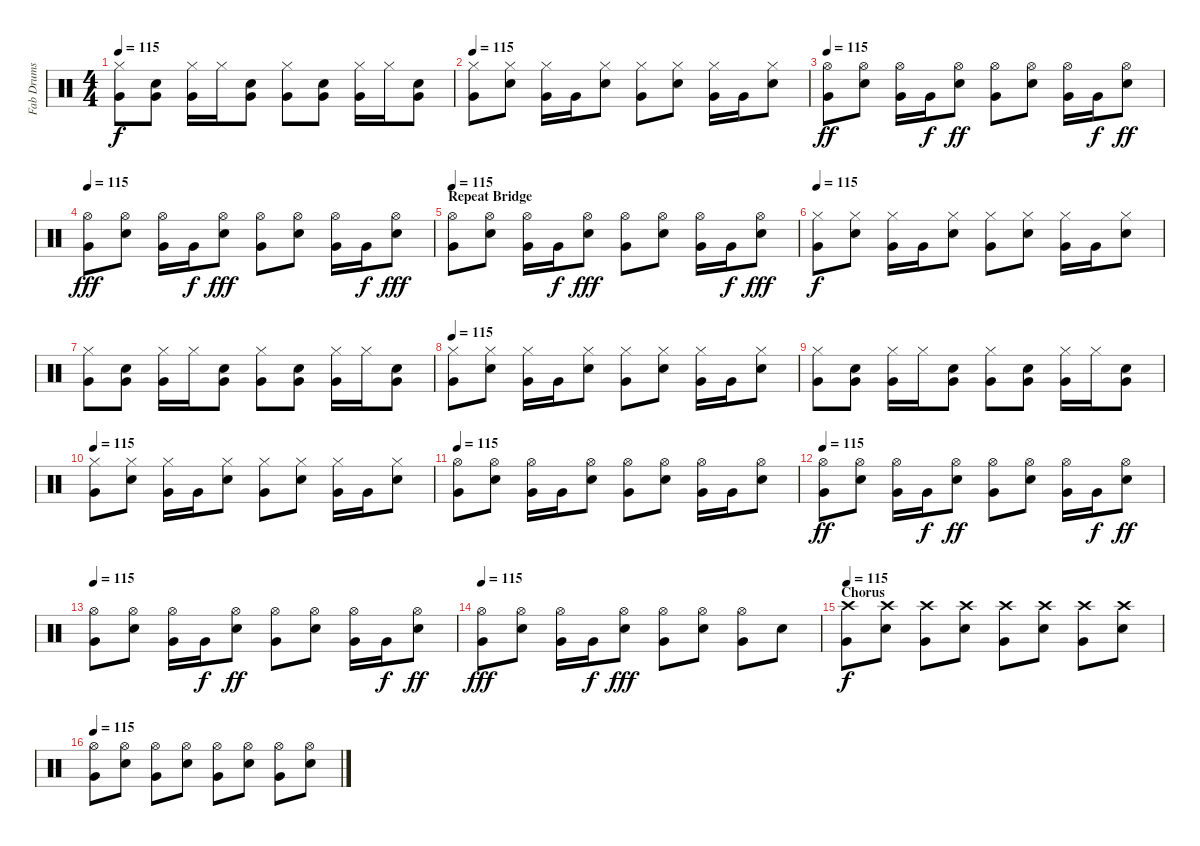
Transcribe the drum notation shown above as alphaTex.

\track ("Fab Drums" "Fab Drums") {instrument percussion}
\staff {score}
\articulation defaults
\ts (4 4)
\tempo 115
\clef neutral
\ks c
("Very Low Tom (hit)" "Hi-Hat (closed)").8{dy f} ("Very Low Tom (hit)" "Electric Snare (hit)").8 ("Very Low Tom (hit)" "Hi-Hat (closed)").16 "Hi-Hat (closed)".16 ("Very Low Tom (hit)" "Electric Snare (hit)").8 ("Very Low Tom (hit)" "Hi-Hat (closed)").8 ("Very Low Tom (hit)" "Electric Snare (hit)").8 ("Very Low Tom (hit)" "Hi-Hat (closed)").16 "Hi-Hat (closed)".16 ("Very Low Tom (hit)" "Electric Snare (hit)").8 |
\tempo 115
("Very Low Tom (hit)" "Hi-Hat (closed)").8 ("Electric Snare (hit)" "Hi-Hat (closed)").8 ("Very Low Tom (hit)" "Hi-Hat (closed)").16 "Very Low Tom (hit)".16 ("Electric Snare (hit)" "Hi-Hat (closed)").8 ("Very Low Tom (hit)" "Hi-Hat (closed)").8 ("Electric Snare (hit)" "Hi-Hat (closed)").8 ("Very Low Tom (hit)" "Hi-Hat (closed)").16 "Very Low Tom (hit)".16 ("Electric Snare (hit)" "Hi-Hat (closed)").8 |
\tempo 115
("Very Low Tom (hit)" "Hi-Hat (open)").8{dy ff} ("Electric Snare (hit)" "Hi-Hat (open)").8 ("Very Low Tom (hit)" "Hi-Hat (open)").16 "Very Low Tom (hit)".16{dy f} ("Electric Snare (hit)" "Hi-Hat (open)").8{dy ff} ("Very Low Tom (hit)" "Hi-Hat (open)").8 ("Electric Snare (hit)" "Hi-Hat (open)").8 ("Very Low Tom (hit)" "Hi-Hat (open)").16 "Very Low Tom (hit)".16{dy f} ("Electric Snare (hit)" "Hi-Hat (open)").8{dy ff} |
\tempo 115
("Very Low Tom (hit)" "Hi-Hat (open)").8{dy fff} ("Electric Snare (hit)" "Hi-Hat (open)").8 ("Very Low Tom (hit)" "Hi-Hat (open)").16 "Very Low Tom (hit)".16{dy f} ("Electric Snare (hit)" "Hi-Hat (open)").8{dy fff} ("Very Low Tom (hit)" "Hi-Hat (open)").8 ("Electric Snare (hit)" "Hi-Hat (open)").8 ("Very Low Tom (hit)" "Hi-Hat (open)").16 "Very Low Tom (hit)".16{dy f} ("Electric Snare (hit)" "Hi-Hat (open)").8{dy fff} |
\section ("" "Repeat Bridge")
\tempo 115
("Very Low Tom (hit)" "Hi-Hat (open)").8 ("Electric Snare (hit)" "Hi-Hat (open)").8 ("Very Low Tom (hit)" "Hi-Hat (open)").16 "Very Low Tom (hit)".16{dy f} ("Electric Snare (hit)" "Hi-Hat (open)").8{dy fff} ("Very Low Tom (hit)" "Hi-Hat (open)").8 ("Electric Snare (hit)" "Hi-Hat (open)").8 ("Very Low Tom (hit)" "Hi-Hat (open)").16 "Very Low Tom (hit)".16{dy f} ("Electric Snare (hit)" "Hi-Hat (open)").8{dy fff} |
\tempo 115
("Very Low Tom (hit)" "Hi-Hat (closed)").8{dy f} ("Electric Snare (hit)" "Hi-Hat (closed)").8 ("Very Low Tom (hit)" "Hi-Hat (closed)").16 "Very Low Tom (hit)".16 ("Electric Snare (hit)" "Hi-Hat (closed)").8 ("Very Low Tom (hit)" "Hi-Hat (closed)").8 ("Electric Snare (hit)" "Hi-Hat (closed)").8 ("Very Low Tom (hit)" "Hi-Hat (closed)").16 "Very Low Tom (hit)".16 ("Electric Snare (hit)" "Hi-Hat (closed)").8 |
("Very Low Tom (hit)" "Hi-Hat (closed)").8 ("Very Low Tom (hit)" "Electric Snare (hit)").8 ("Very Low Tom (hit)" "Hi-Hat (closed)").16 "Hi-Hat (closed)".16 ("Very Low Tom (hit)" "Electric Snare (hit)").8 ("Very Low Tom (hit)" "Hi-Hat (closed)").8 ("Very Low Tom (hit)" "Electric Snare (hit)").8 ("Very Low Tom (hit)" "Hi-Hat (closed)").16 "Hi-Hat (closed)".16 ("Very Low Tom (hit)" "Electric Snare (hit)").8 |
\tempo 115
("Very Low Tom (hit)" "Hi-Hat (closed)").8 ("Electric Snare (hit)" "Hi-Hat (closed)").8 ("Very Low Tom (hit)" "Hi-Hat (closed)").16 "Very Low Tom (hit)".16 ("Electric Snare (hit)" "Hi-Hat (closed)").8 ("Very Low Tom (hit)" "Hi-Hat (closed)").8 ("Electric Snare (hit)" "Hi-Hat (closed)").8 ("Very Low Tom (hit)" "Hi-Hat (closed)").16 "Very Low Tom (hit)".16 ("Electric Snare (hit)" "Hi-Hat (closed)").8 |
("Very Low Tom (hit)" "Hi-Hat (closed)").8 ("Very Low Tom (hit)" "Electric Snare (hit)").8 ("Very Low Tom (hit)" "Hi-Hat (closed)").16 "Hi-Hat (closed)".16 ("Very Low Tom (hit)" "Electric Snare (hit)").8 ("Very Low Tom (hit)" "Hi-Hat (closed)").8 ("Very Low Tom (hit)" "Electric Snare (hit)").8 ("Very Low Tom (hit)" "Hi-Hat (closed)").16 "Hi-Hat (closed)".16 ("Very Low Tom (hit)" "Electric Snare (hit)").8 |
\tempo 115
("Very Low Tom (hit)" "Hi-Hat (closed)").8 ("Electric Snare (hit)" "Hi-Hat (closed)").8 ("Very Low Tom (hit)" "Hi-Hat (closed)").16 "Very Low Tom (hit)".16 ("Electric Snare (hit)" "Hi-Hat (closed)").8 ("Very Low Tom (hit)" "Hi-Hat (closed)").8 ("Electric Snare (hit)" "Hi-Hat (closed)").8 ("Very Low Tom (hit)" "Hi-Hat (closed)").16 "Very Low Tom (hit)".16 ("Electric Snare (hit)" "Hi-Hat (closed)").8 |
\tempo 115
("Very Low Tom (hit)" "Hi-Hat (open)").8 ("Electric Snare (hit)" "Hi-Hat (open)").8 ("Very Low Tom (hit)" "Hi-Hat (open)").16 "Very Low Tom (hit)".16 ("Electric Snare (hit)" "Hi-Hat (open)").8 ("Very Low Tom (hit)" "Hi-Hat (open)").8 ("Electric Snare (hit)" "Hi-Hat (open)").8 ("Very Low Tom (hit)" "Hi-Hat (open)").16 "Very Low Tom (hit)".16 ("Electric Snare (hit)" "Hi-Hat (open)").8 |
\tempo 115
("Very Low Tom (hit)" "Hi-Hat (open)").8{dy ff} ("Electric Snare (hit)" "Hi-Hat (open)").8 ("Very Low Tom (hit)" "Hi-Hat (open)").16 "Very Low Tom (hit)".16{dy f} ("Electric Snare (hit)" "Hi-Hat (open)").8{dy ff} ("Very Low Tom (hit)" "Hi-Hat (open)").8 ("Electric Snare (hit)" "Hi-Hat (open)").8 ("Very Low Tom (hit)" "Hi-Hat (open)").16 "Very Low Tom (hit)".16{dy f} ("Electric Snare (hit)" "Hi-Hat (open)").8{dy ff} |
\tempo 115
("Very Low Tom (hit)" "Hi-Hat (open)").8 ("Electric Snare (hit)" "Hi-Hat (open)").8 ("Very Low Tom (hit)" "Hi-Hat (open)").16 "Very Low Tom (hit)".16{dy f} ("Electric Snare (hit)" "Hi-Hat (open)").8{dy ff} ("Very Low Tom (hit)" "Hi-Hat (open)").8 ("Electric Snare (hit)" "Hi-Hat (open)").8 ("Very Low Tom (hit)" "Hi-Hat (open)").16 "Very Low Tom (hit)".16{dy f} ("Electric Snare (hit)" "Hi-Hat (open)").8{dy ff} |
\tempo 115
("Very Low Tom (hit)" "Hi-Hat (open)").8{dy fff} ("Electric Snare (hit)" "Hi-Hat (open)").8 ("Very Low Tom (hit)" "Hi-Hat (open)").16 "Very Low Tom (hit)".16{dy f} ("Electric Snare (hit)" "Hi-Hat (open)").8{dy fff} ("Very Low Tom (hit)" "Hi-Hat (open)").8 ("Electric Snare (hit)" "Hi-Hat (open)").8 ("Very Low Tom (hit)" "Hi-Hat (open)").8 "Electric Snare (hit)".8 |
\section ("" "Chorus")
\tempo 115
("Very Low Tom (hit)" "Crash high (hit)").8{dy f} ("Electric Snare (hit)" "Crash high (hit)").8 ("Very Low Tom (hit)" "Crash high (hit)").8 ("Electric Snare (hit)" "Crash high (hit)").8 ("Very Low Tom (hit)" "Crash high (hit)").8 ("Electric Snare (hit)" "Crash high (hit)").8 ("Very Low Tom (hit)" "Crash high (hit)").8 ("Electric Snare (hit)" "Crash high (hit)").8 |
\tempo 115
("Very Low Tom (hit)" "Hi-Hat (open)").8 ("Electric Snare (hit)" "Hi-Hat (open)").8 ("Very Low Tom (hit)" "Hi-Hat (open)").8 ("Electric Snare (hit)" "Hi-Hat (open)").8 ("Very Low Tom (hit)" "Hi-Hat (open)").8 ("Electric Snare (hit)" "Hi-Hat (open)").8 ("Very Low Tom (hit)" "Hi-Hat (open)").8 ("Electric Snare (hit)" "Hi-Hat (open)").8
